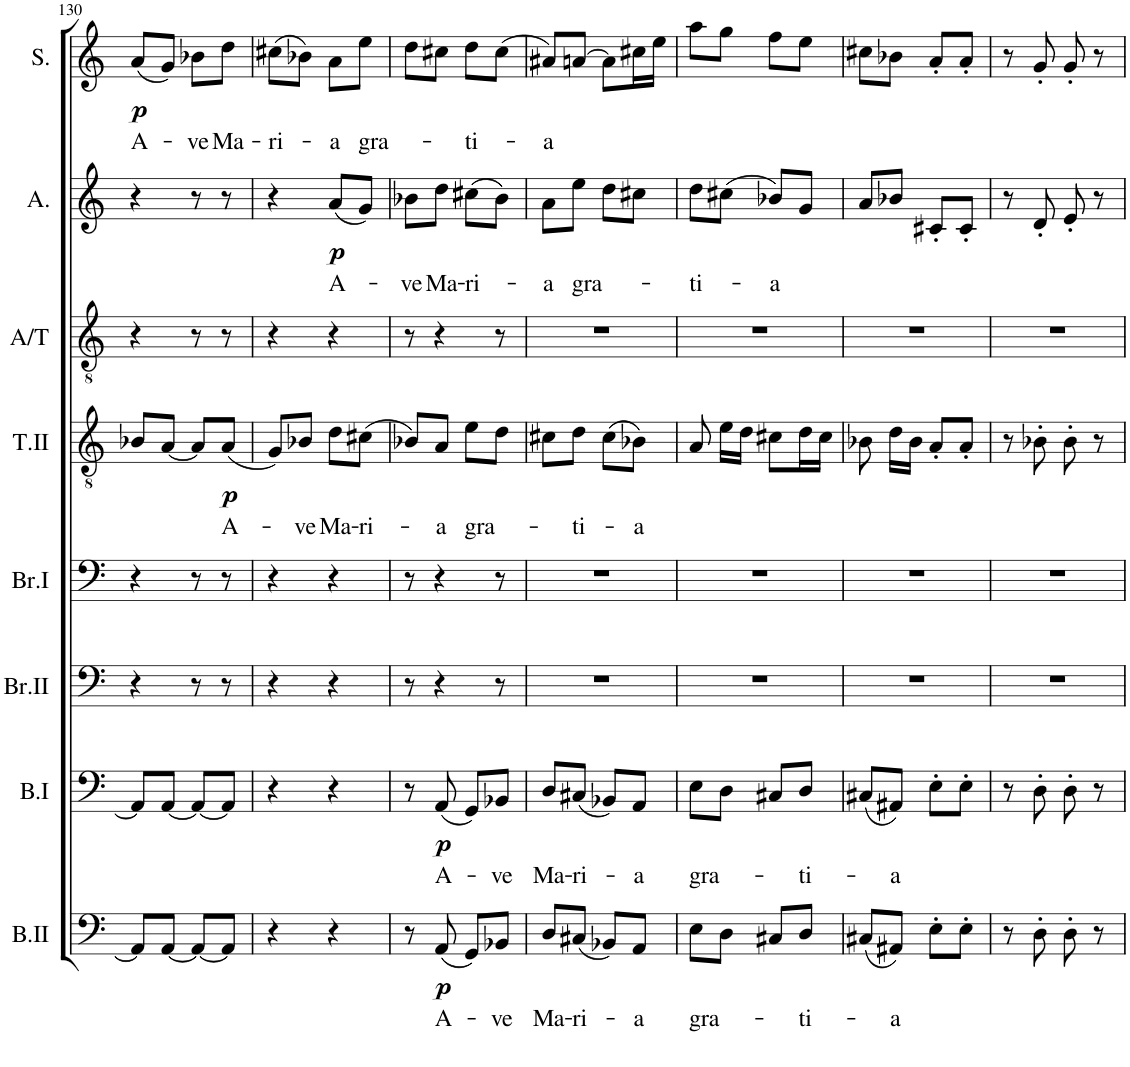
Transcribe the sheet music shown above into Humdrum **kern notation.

**kern	**text	**dynam	**kern	**text	**dynam	**kern	**kern	**kern	**text	**dynam	**kern	**kern	**text	**dynam	**kern	**text	**dynam
*part8	*part8	*part8	*part7	*part7	*part7	*part6	*part5	*part4	*part4	*part4	*part3	*part2	*part2	*part2	*part1	*part1	*part1
*staff8	*staff8	*staff8	*staff7	*staff7	*staff7	*staff6	*staff5	*staff4	*staff4	*staff4	*staff3	*staff2	*staff2	*staff2	*staff1	*staff1	*staff1
*I"Bass II	*	*	*I"Bass I	*	*	*I"Baritone II	*I"Baritone I	*I"Tenor II	*	*	*I"Altenor	*I"Alto	*	*	*I"Soprano	*	*
*I'B.II	*	*	*I'B.I	*	*	*I'Br.II	*I'Br.I	*I'T.II	*	*	*I'A/T	*I'A.	*	*	*I'S.	*	*
!!LO:PB:g=z
*clefF4	*	*	*clefF4	*	*	*clefF4	*clefF4	*clefGv2	*	*	*clefGv2	*clefG2	*	*	*clefG2	*	*
*	*	*	*	*	*	*	*	*	*	*	*Trd1c2	*	*	*	*	*	*
*k[]	*	*	*k[]	*	*	*k[]	*k[]	*k[]	*	*	*k[]	*k[]	*	*	*k[]	*	*
*M2/4	*	*	*M2/4	*	*	*M2/4	*M2/4	*M2/4	*	*	*M2/4	*M2/4	*	*	*M2/4	*	*
=130	=130	=130	=130	=130	=130	=130	=130	=130	=130	=130	=130	=130	=130	=130	=130	=130	=130
!	!	!	!	!	!	!	!	!	!	!	!	!	!	!	!	!LO:LY:b	!LO:DY:b
8AA/L]	.	.	8AA/L]	.	.	4r	4r	8B-X/L	.	.	4r	4r	.	.	(8a/L	A-	p
[8AA/J	.	.	[8AA/J	.	.	.	.	[8A/J	.	.	.	.	.	.	8g/J)	.	.
!	!	!	!	!	!	!	!	!	!	!	!	!	!	!	!	!LO:LY:b	!
8AA/L_	.	.	8AA/L_	.	.	8r	8r	8A/L]	.	.	8r	8r	.	.	8b-X\L	-ve	.
!	!	!	!	!	!	!	!	!	!LO:LY:b	!LO:DY:b	!	!	!	!	!	!LO:LY:b	!
8AA/J]	.	.	8AA/J]	.	.	8r	8r	(8A/J	A-	p	8r	8r	.	.	8dd\J	Ma-	.
=131	=131	=131	=131	=131	=131	=131	=131	=131	=131	=131	=131	=131	=131	=131	=131	=131	=131
!	!	!	!	!	!	!	!	!	!	!	!	!	!	!	!	!LO:LY:b	!
4r	.	.	4r	.	.	4r	4r	8G/L)	.	.	4r	4r	.	.	(8cc#X\L	-ri-	.
!	!	!	!	!	!	!	!	!	!LO:LY:b	!	!	!	!	!	!	!	!
.	.	.	.	.	.	.	.	8B-X/J	-ve	.	.	.	.	.	8b-X\J)	.	.
!	!	!	!	!	!	!	!	!	!LO:LY:b	!	!	!	!LO:LY:b	!LO:DY:b	!	!LO:LY:b	!
4r	.	.	4r	.	.	4r	4r	8d\L	Ma-	.	4r	(8a/L	A-	p	8a\L	-a	.
!	!	!	!	!	!	!	!	!	!LO:LY:b	!	!	!	!	!	!	!LO:LY:b	!
.	.	.	.	.	.	.	.	(8c#X\J	-ri-	.	.	8g/J)	.	.	8ee\J	gra-	.
=132	=132	=132	=132	=132	=132	=132	=132	=132	=132	=132	=132	=132	=132	=132	=132	=132	=132
!	!	!	!	!	!	!	!	!	!	!	!	!	!LO:LY:b	!	!	!	!
8r	.	.	8r	.	.	8r	8r	8B-X/L)	.	.	8r	8b-X\L	-ve	.	8dd\L	.	.
!	!LO:LY:b	!LO:DY:b	!	!LO:LY:b	!LO:DY:b	!	!	!	!LO:LY:b	!	!	!	!LO:LY:b	!	!	!	!
(8AA/	A-	p	(8AA/	A-	p	4r	4r	8A/J	-a	.	4r	8dd\J	Ma-	.	8cc#X\J	.	.
!	!	!	!	!	!	!	!	!	!LO:LY:b	!	!	!	!LO:LY:b	!	!	!LO:LY:b	!
8GG/L)	.	.	8GG/L)	.	.	.	.	8e\L	gra-	.	.	(8cc#X\L	-ri-	.	8dd\L	ti-	.
!	!LO:LY:b	!	!	!LO:LY:b	!	!	!	!	!	!	!	!	!	!	!	!	!
8BB-X/J	-ve	.	8BB-X/J	-ve	.	8r	8r	8d\J	.	.	8r	8b-\J)	.	.	(8cc#\J	.	.
=133	=133	=133	=133	=133	=133	=133	=133	=133	=133	=133	=133	=133	=133	=133	=133	=133	=133
!	!LO:LY:b	!	!	!LO:LY:b	!	!	!	!	!	!	!	!	!LO:LY:b	!	!	!LO:LY:b	!
8D/L	Ma-	.	8D/L	Ma-	.	2r	2r	8c#X\L	.	.	2r	8a\L	-a	.	8a#X/L)	-a	.
!	!LO:LY:b	!	!	!LO:LY:b	!	!	!	!	!LO:LY:b	!	!	!	!LO:LY:b	!	!	!	!
(8C#X/J	-ri-	.	(8C#X/J	-ri-	.	.	.	8d\J	ti-	.	.	8ee\J	gra-	.	[8an/J	.	.
8BB-X/L)	.	.	8BB-X/L)	.	.	.	.	(8c#\L	.	.	.	8dd\L	.	.	8a\L]	.	.
!	!LO:LY:b	!	!	!LO:LY:b	!	!	!	!	!LO:LY:b	!	!	!	!	!	!	!	!
8AA/J	-a	.	8AA/J	-a	.	.	.	8B-X\J)	-a	.	.	8cc#X\J	.	.	16cc#X\L	.	.
.	.	.	.	.	.	.	.	.	.	.	.	.	.	.	16ee\JJ	.	.
=134	=134	=134	=134	=134	=134	=134	=134	=134	=134	=134	=134	=134	=134	=134	=134	=134	=134
!	!LO:LY:b	!	!	!LO:LY:b	!	!	!	!	!	!	!	!	!LO:LY:b	!	!	!	!
8E\L	gra-	.	8E\L	gra-	.	2r	2r	8A/	.	.	2r	8dd\L	ti-	.	8aa\L	.	.
8D\J	.	.	8D\J	.	.	.	.	16e\LL	.	.	.	(8cc#X\J	.	.	8gg\J	.	.
.	.	.	.	.	.	.	.	16d\JJ	.	.	.	.	.	.	.	.	.
!	!	!	!	!	!	!	!	!	!	!	!	!	!LO:LY:b	!	!	!	!
8C#X/L	.	.	8C#X/L	.	.	.	.	8c#X\L	.	.	.	8b-X/L)	-a	.	8ff\L	.	.
!	!LO:LY:b	!	!	!LO:LY:b	!	!	!	!	!	!	!	!	!	!	!	!	!
8D/J	ti-	.	8D/J	ti-	.	.	.	16d\L	.	.	.	8g/J	.	.	8ee\J	.	.
.	.	.	.	.	.	.	.	16c#\JJ	.	.	.	.	.	.	.	.	.
=135	=135	=135	=135	=135	=135	=135	=135	=135	=135	=135	=135	=135	=135	=135	=135	=135	=135
(8C#X/L	.	.	(8C#X/L	.	.	2r	2r	8B-X\	.	.	2r	8a/L	.	.	8cc#X\L	.	.
!	!LO:LY:b	!	!	!LO:LY:b	!	!	!	!	!	!	!	!	!	!	!	!	!
8AA#X/J)	-a	.	8AA#X/J)	-a	.	.	.	16d\LL	.	.	.	8b-X/J	.	.	8b-X\J	.	.
.	.	.	.	.	.	.	.	16B-\JJ	.	.	.	.	.	.	.	.	.
8E'\L	.	.	8E'\L	.	.	.	.	8A'/L	.	.	.	8c#X'/L	.	.	8a'/L	.	.
8E'\J	.	.	8E'\J	.	.	.	.	8A'/J	.	.	.	8c#'/J	.	.	8a'/J	.	.
=136	=136	=136	=136	=136	=136	=136	=136	=136	=136	=136	=136	=136	=136	=136	=136	=136	=136
8r	.	.	8r	.	.	2r	2r	8r	.	.	2r	8r	.	.	8r	.	.
8D'\	.	.	8D'\	.	.	.	.	8B-X'\	.	.	.	8d'/	.	.	8g'/	.	.
8D'\	.	.	8D'\	.	.	.	.	8B-'\	.	.	.	8e'/	.	.	8g'/	.	.
8r	.	.	8r	.	.	.	.	8r	.	.	.	8r	.	.	8r	.	.
=	=	=	=	=	=	=	=	=	=	=	=	=	=	=	=	=	=
*-	*-	*-	*-	*-	*-	*-	*-	*-	*-	*-	*-	*-	*-	*-	*-	*-	*-
